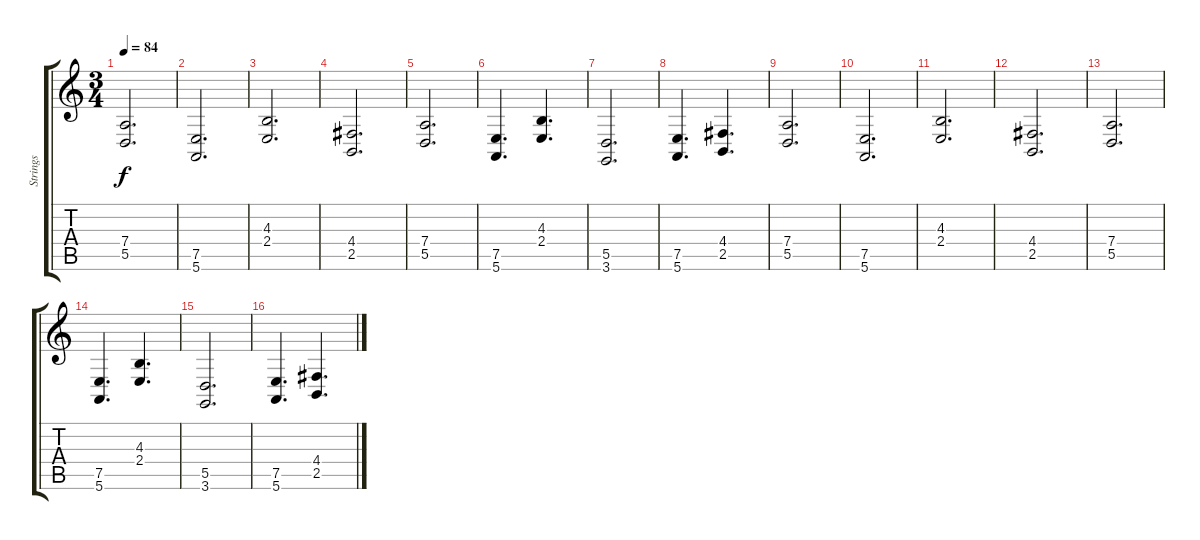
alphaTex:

\track ("Strings" "Strings") {instrument stringensemble2}
\staff {score tabs}
\tuning (E4 B3 G3 D3 A2 E2) {hide}
\ts (3 4)
\tempo 84
\clef g2
\ks c
(7.4 5.5).2{d dy f} |
(7.5 5.6).2{d} |
(4.3 2.4).2{d} |
(4.4 2.5).2{d} |
(7.4 5.5).2{d} |
(7.5 5.6).4{d} (4.3 2.4).4{d} |
(5.5 3.6).2{d} |
(7.5 5.6).4{d} (4.4 2.5).4{d} |
(7.4 5.5).2{d} |
(7.5 5.6).2{d} |
(4.3 2.4).2{d} |
(4.4 2.5).2{d} |
(7.4 5.5).2{d} |
(7.5 5.6).4{d} (4.3 2.4).4{d} |
(5.5 3.6).2{d} |
(7.5 5.6).4{d} (4.4 2.5).4{d}
